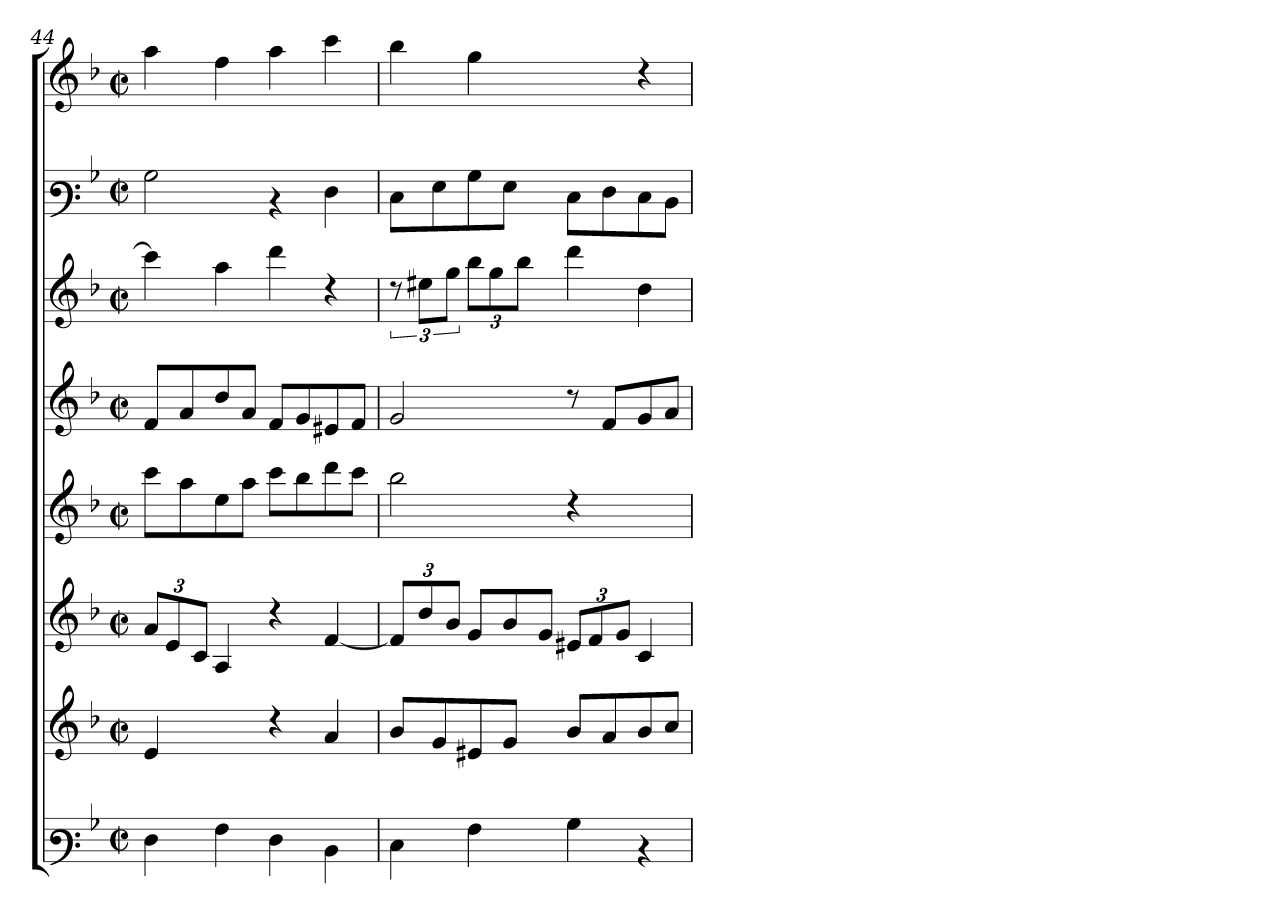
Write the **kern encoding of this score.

**kern	**kern	**kern	**kern	**kern	**kern	**kern	**kern
*part8	*part7	*part6	*part5	*part4	*part3	*part2	*part1
*staff8	*staff7	*staff6	*staff5	*staff4	*staff3	*staff2	*staff1
*clefF3	*clefG3	*clefG3	*clefG3	*clefG3	*clefG3	*clefF3	*clefG3
*k[b-]	*k[b-]	*k[b-]	*k[b-]	*k[b-]	*k[b-]	*k[b-]	*k[b-]
*M2/2	*M2/2	*M2/2	*M2/2	*M2/2	*M2/2	*M2/2	*M2/2
*met(c|)	*met(c|)	*met(c|)	*met(c|)	*met(c|)	*met(c|)	*met(c|)	*met(c|)
=44	=44	=44	=44	=44	=44	=44	=44
4F\	4c/	12f/L	8aa\L	8d/L	4aa\]	2B-\	4ff\
.	.	12c/	.	.	.	.	.
.	.	.	8ff\	8f/	.	.	.
.	.	12A/J	.	.	.	.	.
4A\	4ryy	4F/	8cc\	8b-/	4ff\	.	4dd\
.	.	.	8ff\J	8f/J	.	.	.
4F\	4rb	4rb	8aa\L	8d/L	4bb-\	4rD	4ff\
.	.	.	8gg\	8e/	.	.	.
4D\	4f/	[<4d/	8bb-\	8c#X/	4rb	4F\	4aa\
.	.	.	8aa\J	8d/J	.	.	.
=45	=45	=45	=45	=45	=45	=45	=45
4E\	8g/L	12d/L]	2gg\	2e/	12rb	8E\L	4gg\
.	.	12b-/	.	.	12cc#X\L	.	.
.	8e/	.	.	.	.	8G\	.
.	.	12g/J	.	.	12ee\J	.	.
4A\	8c#X/	8e/L	.	.	12gg\L	8B-\	4ee\
.	.	.	.	.	12ee\	.	.
.	8e/J	8g/	.	.	.	8G\J	.
.	.	.	.	.	12gg\J	.	.
8ryy	8ryy	8e/J	8ryy	8ryy	8ryy	8ryy	4.ryy
4B-\	8g/L	12c#X/L	4rb	8rb	4bb-\	8E\L	.
.	.	12d/	.	.	.	.	.
.	8f/	.	.	8d/L	.	8F\	.
.	.	12e/J	.	.	.	.	.
4rD	8g/	4A/	4ryy	8e/	4b-\	8E\	4rb
.	8a/J	.	.	8f/J	.	8D\J	.
=	=	=	=	=	=	=	=
*-	*-	*-	*-	*-	*-	*-	*-
